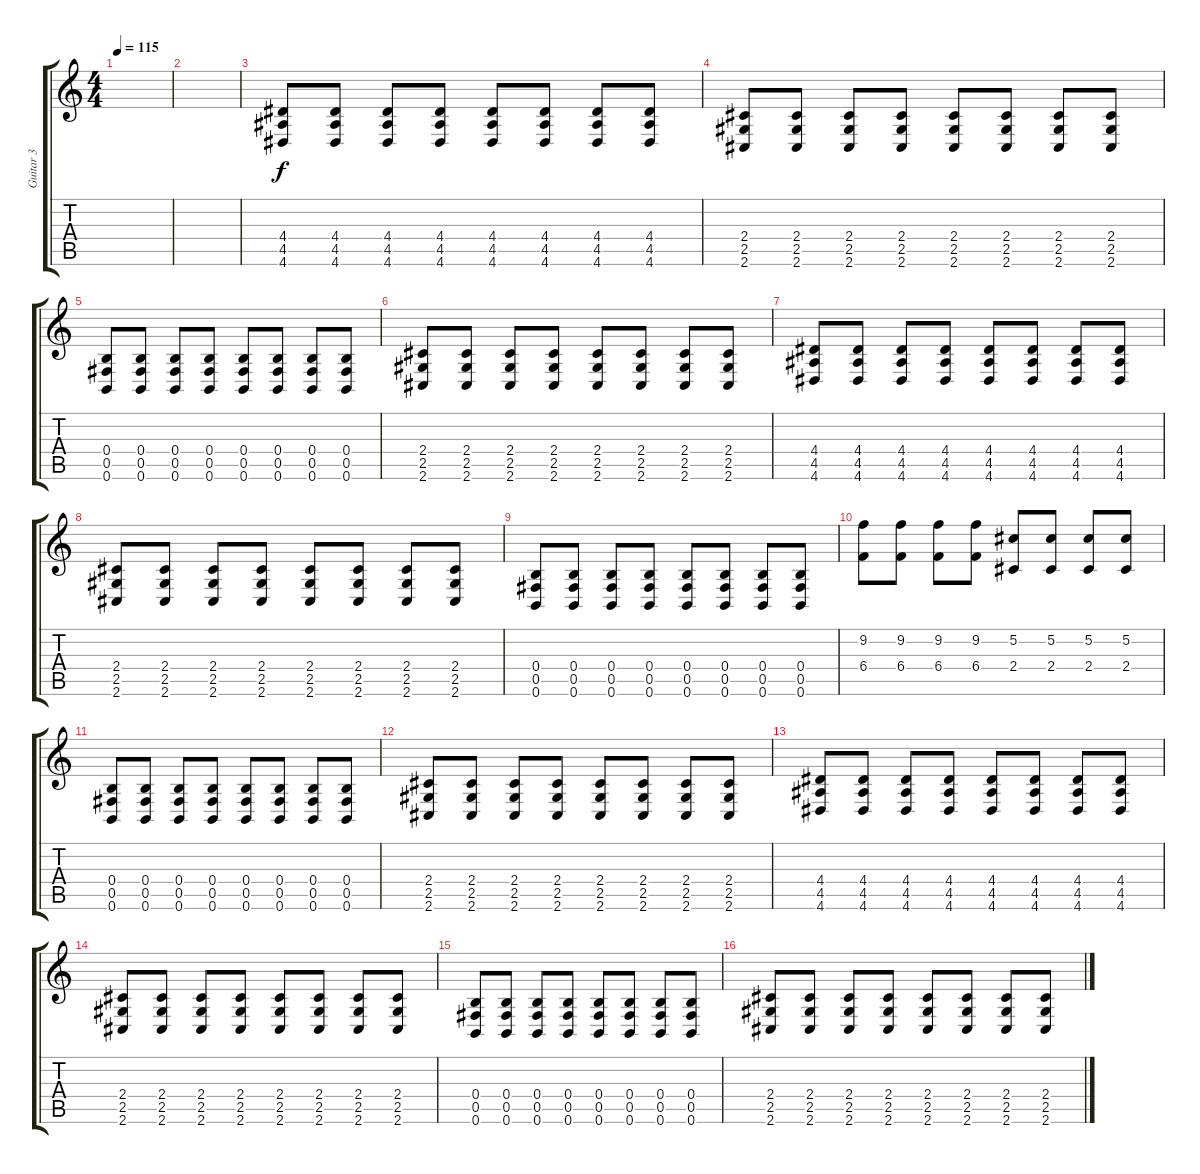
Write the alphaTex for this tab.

\track ("Guitar 3" "Guitar 3") {instrument distortionguitar}
\staff {score tabs}
\tuning (Db4 Ab3 E3 B2 Gb2 B1) {hide}
\ts (4 4)
\tempo 115
\clef g2
\ks c
|
|
(4.4 4.5 4.6).8 (4.4 4.5 4.6).8 (4.4 4.5 4.6).8 (4.4 4.5 4.6).8 (4.4 4.5 4.6).8 (4.4 4.5 4.6).8 (4.4 4.5 4.6).8 (4.4 4.5 4.6).8 |
(2.4 2.5 2.6).8 (2.4 2.5 2.6).8 (2.4 2.5 2.6).8 (2.4 2.5 2.6).8 (2.4 2.5 2.6).8 (2.4 2.5 2.6).8 (2.4 2.5 2.6).8 (2.4 2.5 2.6).8 |
(0.4 0.5 0.6).8 (0.4 0.5 0.6).8 (0.4 0.5 0.6).8 (0.4 0.5 0.6).8 (0.4 0.5 0.6).8 (0.4 0.5 0.6).8 (0.4 0.5 0.6).8 (0.4 0.5 0.6).8 |
(2.4 2.5 2.6).8 (2.4 2.5 2.6).8 (2.4 2.5 2.6).8 (2.4 2.5 2.6).8 (2.4 2.5 2.6).8 (2.4 2.5 2.6).8 (2.4 2.5 2.6).8 (2.4 2.5 2.6).8 |
(4.4 4.5 4.6).8 (4.4 4.5 4.6).8 (4.4 4.5 4.6).8 (4.4 4.5 4.6).8 (4.4 4.5 4.6).8 (4.4 4.5 4.6).8 (4.4 4.5 4.6).8 (4.4 4.5 4.6).8 |
(2.4 2.5 2.6).8 (2.4 2.5 2.6).8 (2.4 2.5 2.6).8 (2.4 2.5 2.6).8 (2.4 2.5 2.6).8 (2.4 2.5 2.6).8 (2.4 2.5 2.6).8 (2.4 2.5 2.6).8 |
(0.4 0.5 0.6).8 (0.4 0.5 0.6).8 (0.4 0.5 0.6).8 (0.4 0.5 0.6).8 (0.4 0.5 0.6).8 (0.4 0.5 0.6).8 (0.4 0.5 0.6).8 (0.4 0.5 0.6).8 |
(9.2 6.4).8 (9.2 6.4).8 (9.2 6.4).8 (9.2 6.4).8 (5.2 2.4).8 (5.2 2.4).8 (5.2 2.4).8 (5.2 2.4).8 |
(0.4 0.5 0.6).8{instrument distortionguitar} (0.4 0.5 0.6).8 (0.4 0.5 0.6).8 (0.4 0.5 0.6).8 (0.4 0.5 0.6).8 (0.4 0.5 0.6).8 (0.4 0.5 0.6).8 (0.4 0.5 0.6).8 |
(2.4 2.5 2.6).8 (2.4 2.5 2.6).8 (2.4 2.5 2.6).8 (2.4 2.5 2.6).8 (2.4 2.5 2.6).8 (2.4 2.5 2.6).8 (2.4 2.5 2.6).8 (2.4 2.5 2.6).8 |
(4.4 4.5 4.6).8 (4.4 4.5 4.6).8 (4.4 4.5 4.6).8 (4.4 4.5 4.6).8 (4.4 4.5 4.6).8 (4.4 4.5 4.6).8 (4.4 4.5 4.6).8 (4.4 4.5 4.6).8 |
(2.4 2.5 2.6).8 (2.4 2.5 2.6).8 (2.4 2.5 2.6).8 (2.4 2.5 2.6).8 (2.4 2.5 2.6).8 (2.4 2.5 2.6).8 (2.4 2.5 2.6).8 (2.4 2.5 2.6).8 |
(0.4 0.5 0.6).8 (0.4 0.5 0.6).8 (0.4 0.5 0.6).8 (0.4 0.5 0.6).8 (0.4 0.5 0.6).8 (0.4 0.5 0.6).8 (0.4 0.5 0.6).8 (0.4 0.5 0.6).8 |
(2.4 2.5 2.6).8 (2.4 2.5 2.6).8 (2.4 2.5 2.6).8 (2.4 2.5 2.6).8 (2.4 2.5 2.6).8 (2.4 2.5 2.6).8 (2.4 2.5 2.6).8 (2.4 2.5 2.6).8
